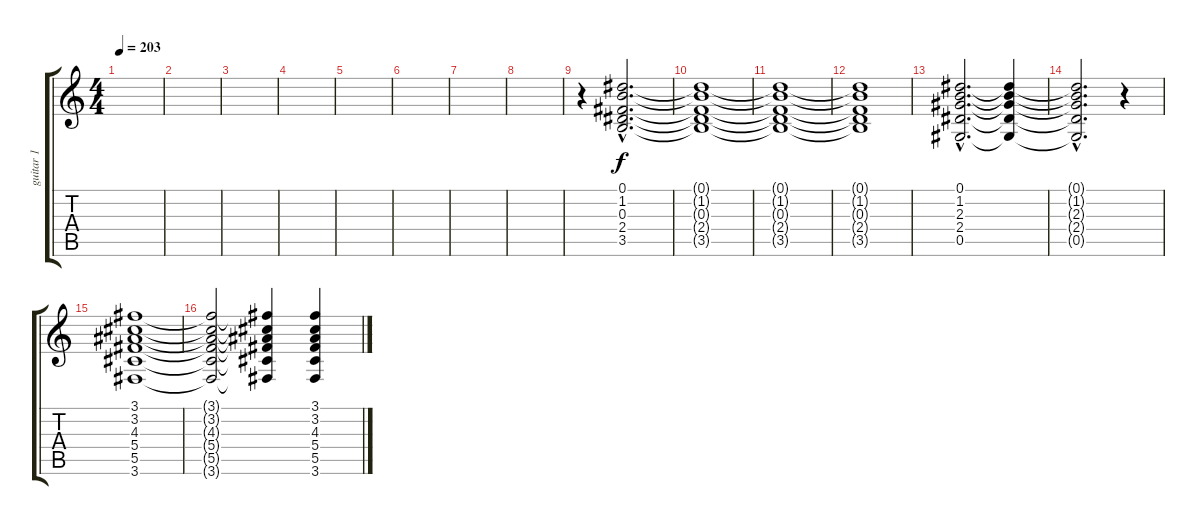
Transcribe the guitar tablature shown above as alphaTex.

\track ("guitar 1" "guitar 1") {instrument distortionguitar}
\staff {score tabs}
\tuning (Eb4 Bb3 Gb3 Db3 Ab2 Eb2) {hide}
\ts (4 4)
\tempo 203
\clef g2
\ks c
|
|
|
|
|
|
|
|
r.4 (0.1{hac} 1.2{hac} 0.3{hac} 2.4{hac} 3.5{hac}).2{d dy f} |
(0.1{t} 1.2{t} 0.3{t} 2.4{t} 3.5{t}).1 |
(0.1{t} 1.2{t} 0.3{t} 2.4{t} 3.5{t}).1 |
(0.1{t} 1.2{t} 0.3{t} 2.4{t} 3.5{t}).1 |
(0.1{hac} 1.2{hac} 2.3{hac} 2.4{hac} 0.5{hac}).2{d} (0.1{t} 1.2{t} 2.3{t} 2.4{t} 0.5{t}).4 |
(0.1{hac t} 1.2{hac t} 2.3{hac t} 2.4{hac t} 0.5{hac t}).2{d} r.4 |
(3.1 3.2 4.3 5.4 5.5 3.6).1 |
(3.1{t} 3.2{t} 4.3{t} 5.4{t} 5.5{t} 3.6{t}).2 (3.1{t} 3.2{t} 4.3{t} 5.4{t} 5.5{t} 3.6{t}).4 (3.1 3.2 4.3 5.4 5.5 3.6).4
